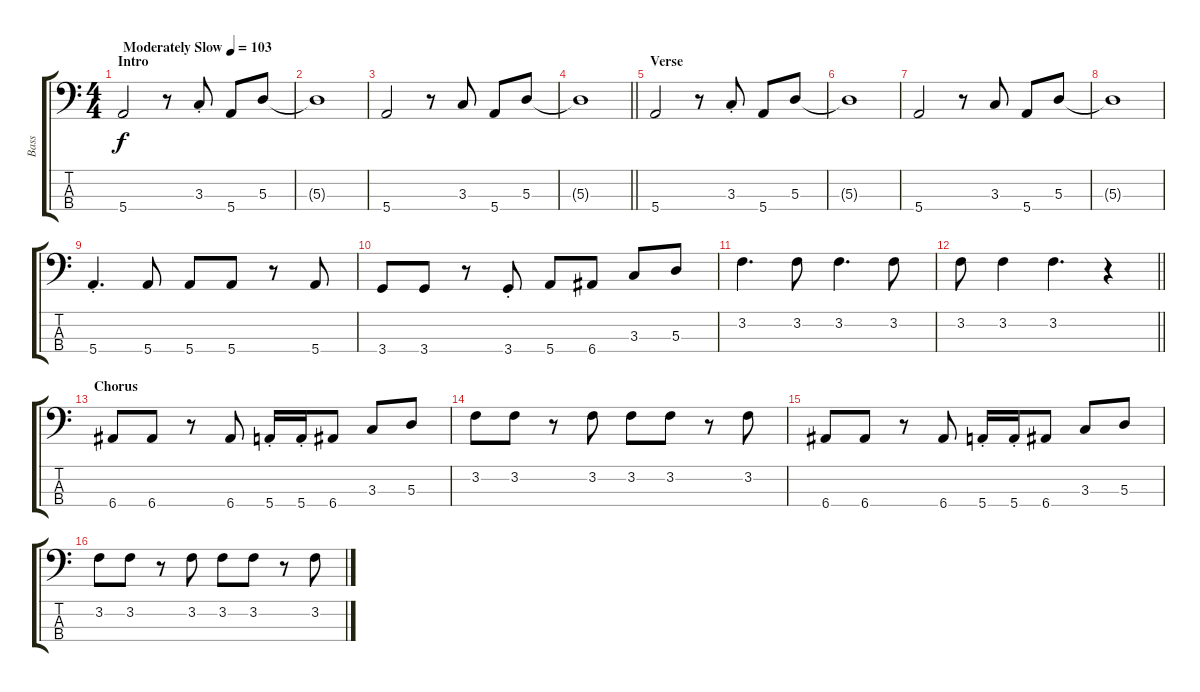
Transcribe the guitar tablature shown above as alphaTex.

\track ("Bass" "Bass") {instrument electricbassfinger}
\staff {score tabs}
\tuning (G2 D2 A1 E1) {hide}
\ts (4 4)
\section ("" "Intro")
\tempo (103 "Moderately Slow")
\clef f4
\ks c
5.4.2{dy f instrument electricbassfinger} r.8 3.3{st}.8 5.4.8 5.3.8 |
5.3{t}.1 |
5.4.2 r.8 3.3.8 5.4.8 5.3.8 |
\barLineRight lightlight
5.3{t}.1 |
\section ("" "Verse")
5.4.2 r.8 3.3{st}.8 5.4.8 5.3.8 |
5.3{t}.1 |
5.4.2 r.8 3.3.8 5.4.8 5.3.8 |
5.3{t}.1 |
5.4{st}.4{d} 5.4.8 5.4.8 5.4.8 r.8 5.4.8 |
3.4.8 3.4.8 r.8 3.4{st}.8 5.4.8 6.4.8 3.3.8 5.3.8 |
3.2.4{d} 3.2.8 3.2.4{d} 3.2.8 |
\barLineRight lightlight
3.2.8 3.2.4 3.2.4{d} r.4 |
\section ("" "Chorus")
6.4.8 6.4.8 r.8 6.4.8 5.4{st}.16 5.4{st}.16 6.4.8 3.3.8 5.3.8 |
3.2.8 3.2.8 r.8 3.2.8 3.2.8 3.2.8 r.8 3.2.8 |
6.4.8 6.4.8 r.8 6.4.8 5.4{st}.16 5.4{st}.16 6.4.8 3.3.8 5.3.8 |
3.2.8 3.2.8 r.8 3.2.8 3.2.8 3.2.8 r.8 3.2.8
